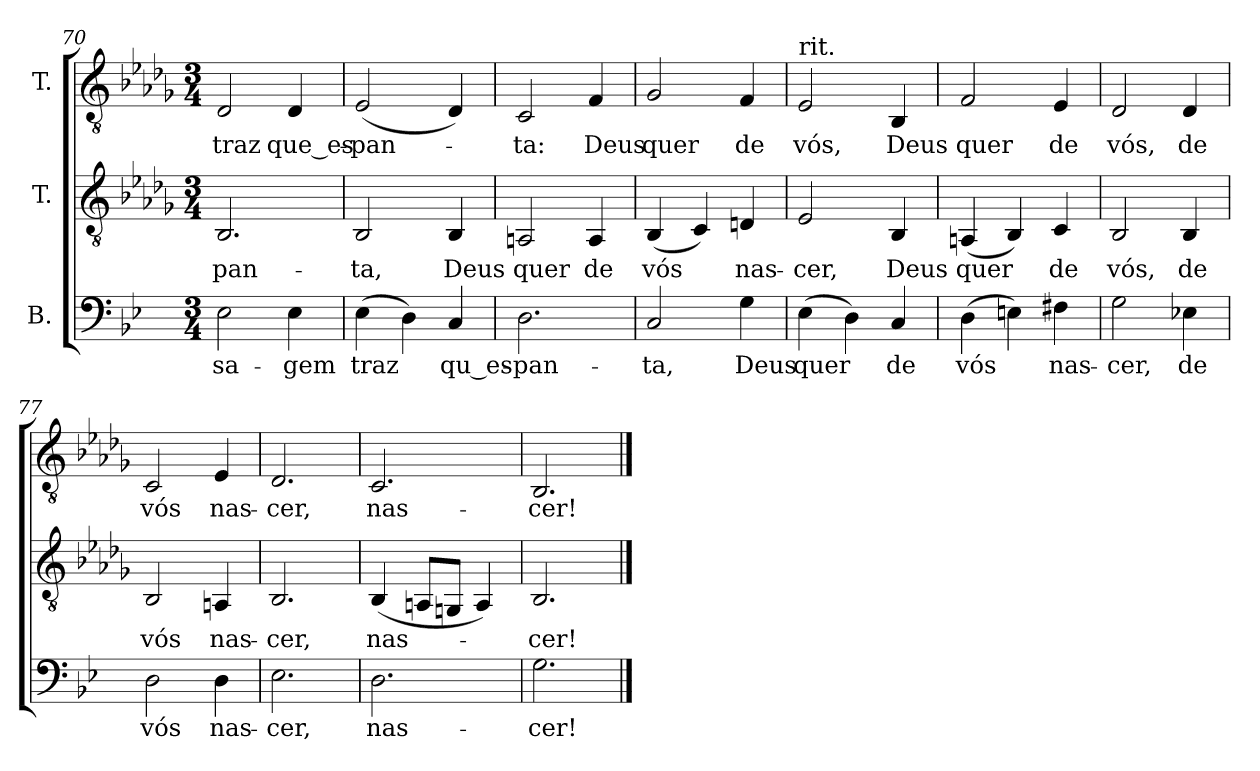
**kern	**text	**kern	**text	**kern	**text
*part3	*part3	*part2	*part2	*part1	*part1
*staff3	*staff3	*staff2	*staff2	*staff1	*staff1
*I"B.	*	*I"T.	*	*I"T.	*
*clefF4	*	*clefGv2	*	*clefGv2	*
*	*	*ITrd2c3	*	*ITrd2c3	*
*k[b-e-]	*	*k[b-e-]	*	*k[b-e-]	*
*g:	*	*g:	*	*g:	*
*M3/4	*	*M3/4	*	*M3/4	*
=70	=70	=70	=70	=70	=70
!	!LO:LY:b:color=#000000	!	!	!	!
!	!	!	!LO:LY:b:color=#000000	!	!
!	!	!	!	!	!LO:LY:b:color=#000000
2E-i\	-sa-	2.GGi/	-pan-	2BB-i/	traz
!	!LO:LY:b:color=#000000	!	!	!	!
!	!	!	!	!	!LO:LY:b:color=#000000
4E-i\	-gem	.	.	4BB-i/	que_es-
=71	=71	=71	=71	=71	=71
!	!LO:LY:b:color=#000000	!	!	!	!
!	!	!	!LO:LY:b:color=#000000	!	!
!	!	!	!	!	!LO:LY:b:color=#000000
(4E-i\	traz	2GGi/	-ta,	(2Ci/	-pan-
4Di\)	.	.	.	.	.
!	!LO:LY:b:color=#000000	!	!	!	!
!	!	!	!LO:LY:b:color=#000000	!	!
4Ci/	qu_es-	4GGi/	Deus	4BB-i/)	.
=72	=72	=72	=72	=72	=72
!	!LO:LY:b:color=#000000	!	!	!	!
!	!	!	!LO:LY:b:color=#000000	!	!
!	!	!	!	!	!LO:LY:b:color=#000000
2.Di\	-pan-	2FF#Xi/	quer	2AAi/	-ta:
!	!	!	!LO:LY:b:color=#000000	!	!
!	!	!	!	!	!LO:LY:b:color=#000000
.	.	4FF#i/	de	4Di/	Deus
=73	=73	=73	=73	=73	=73
!	!LO:LY:b:color=#000000	!	!	!	!
!	!	!	!LO:LY:b:color=#000000	!	!
!	!	!	!	!	!LO:LY:b:color=#000000
2Ci/	-ta,	(4GGi/	vós	2E-i/	quer
.	.	4AAi/)	.	.	.
!	!LO:LY:b:color=#000000	!	!	!	!
!	!	!	!LO:LY:b:color=#000000	!	!
!	!	!	!	!	!LO:LY:b:color=#000000
4Gi\	Deus	4BBni/	nas-	4Di/	de
!!LO:LB:g=z
=74	=74	=74	=74	=74	=74
!	!LO:LY:b:color=#000000	!	!	!	!
!	!	!	!LO:LY:b:color=#000000	!	!
!	!	!	!	!LO:TX:t=rit.	!
!	!	!	!	!	!LO:LY:b:color=#000000
(4E-i\	quer	2Ci/	-cer,	2Ci/	vós,
4Di\)	.	.	.	.	.
!	!LO:LY:b:color=#000000	!	!	!	!
!	!	!	!LO:LY:b:color=#000000	!	!
!	!	!	!	!	!LO:LY:b:color=#000000
4Ci/	de	4GGi/	Deus	4GGi/	Deus
=75	=75	=75	=75	=75	=75
!	!LO:LY:b:color=#000000	!	!	!	!
!	!	!	!LO:LY:b:color=#000000	!	!
!	!	!	!	!	!LO:LY:b:color=#000000
(4Di\	vós	(4FF#Xi/	quer	2Di/	quer
4Eni\)	.	4GGi/)	.	.	.
!	!LO:LY:b:color=#000000	!	!	!	!
!	!	!	!LO:LY:b:color=#000000	!	!
!	!	!	!	!	!LO:LY:b:color=#000000
4F#Xi\	nas-	4AAi/	de	4Ci/	de
=76	=76	=76	=76	=76	=76
!	!LO:LY:b:color=#000000	!	!	!	!
!	!	!	!LO:LY:b:color=#000000	!	!
!	!	!	!	!	!LO:LY:b:color=#000000
2Gi\	-cer,	2GGi/	vós,	2BB-i/	vós,
!	!LO:LY:b:color=#000000	!	!	!	!
!	!	!	!LO:LY:b:color=#000000	!	!
!	!	!	!	!	!LO:LY:b:color=#000000
4E-Xi\	de	4GGi/	de	4BB-i/	de
=77	=77	=77	=77	=77	=77
!	!LO:LY:b:color=#000000	!	!	!	!
!	!	!	!LO:LY:b:color=#000000	!	!
!	!	!	!	!	!LO:LY:b:color=#000000
2Di\	vós	2GGi/	vós	2AAi/	vós
!	!LO:LY:b:color=#000000	!	!	!	!
!	!	!	!LO:LY:b:color=#000000	!	!
!	!	!	!	!	!LO:LY:b:color=#000000
4Di\	nas-	4FF#Xi/	nas-	4Ci/	nas-
=78	=78	=78	=78	=78	=78
!	!LO:LY:b:color=#000000	!	!	!	!
!	!	!	!LO:LY:b:color=#000000	!	!
!	!	!	!	!	!LO:LY:b:color=#000000
2.E-i\	-cer,	2.GGi/	-cer,	2.BB-i/	-cer,
=79	=79	=79	=79	=79	=79
!	!LO:LY:b:color=#000000	!	!	!	!
!	!	!	!LO:LY:b:color=#000000	!	!
!	!	!	!	!	!LO:LY:b:color=#000000
2.Di\	nas-	(4GGi/	nas-	2.AAi/	nas-
.	.	8FF#Xi/L	.	.	.
.	.	8EEni/J	.	.	.
.	.	4FF#i/)	.	.	.
=80	=80	=80	=80	=80	=80
!	!LO:LY:b:color=#000000	!	!	!	!
!	!	!	!LO:LY:b:color=#000000	!	!
!	!	!	!	!	!LO:LY:b:color=#000000
2.Gi\	-cer!	2.GGi/	-cer!	2.GGi/	-cer!
==	==	==	==	==	==
*-	*-	*-	*-	*-	*-
